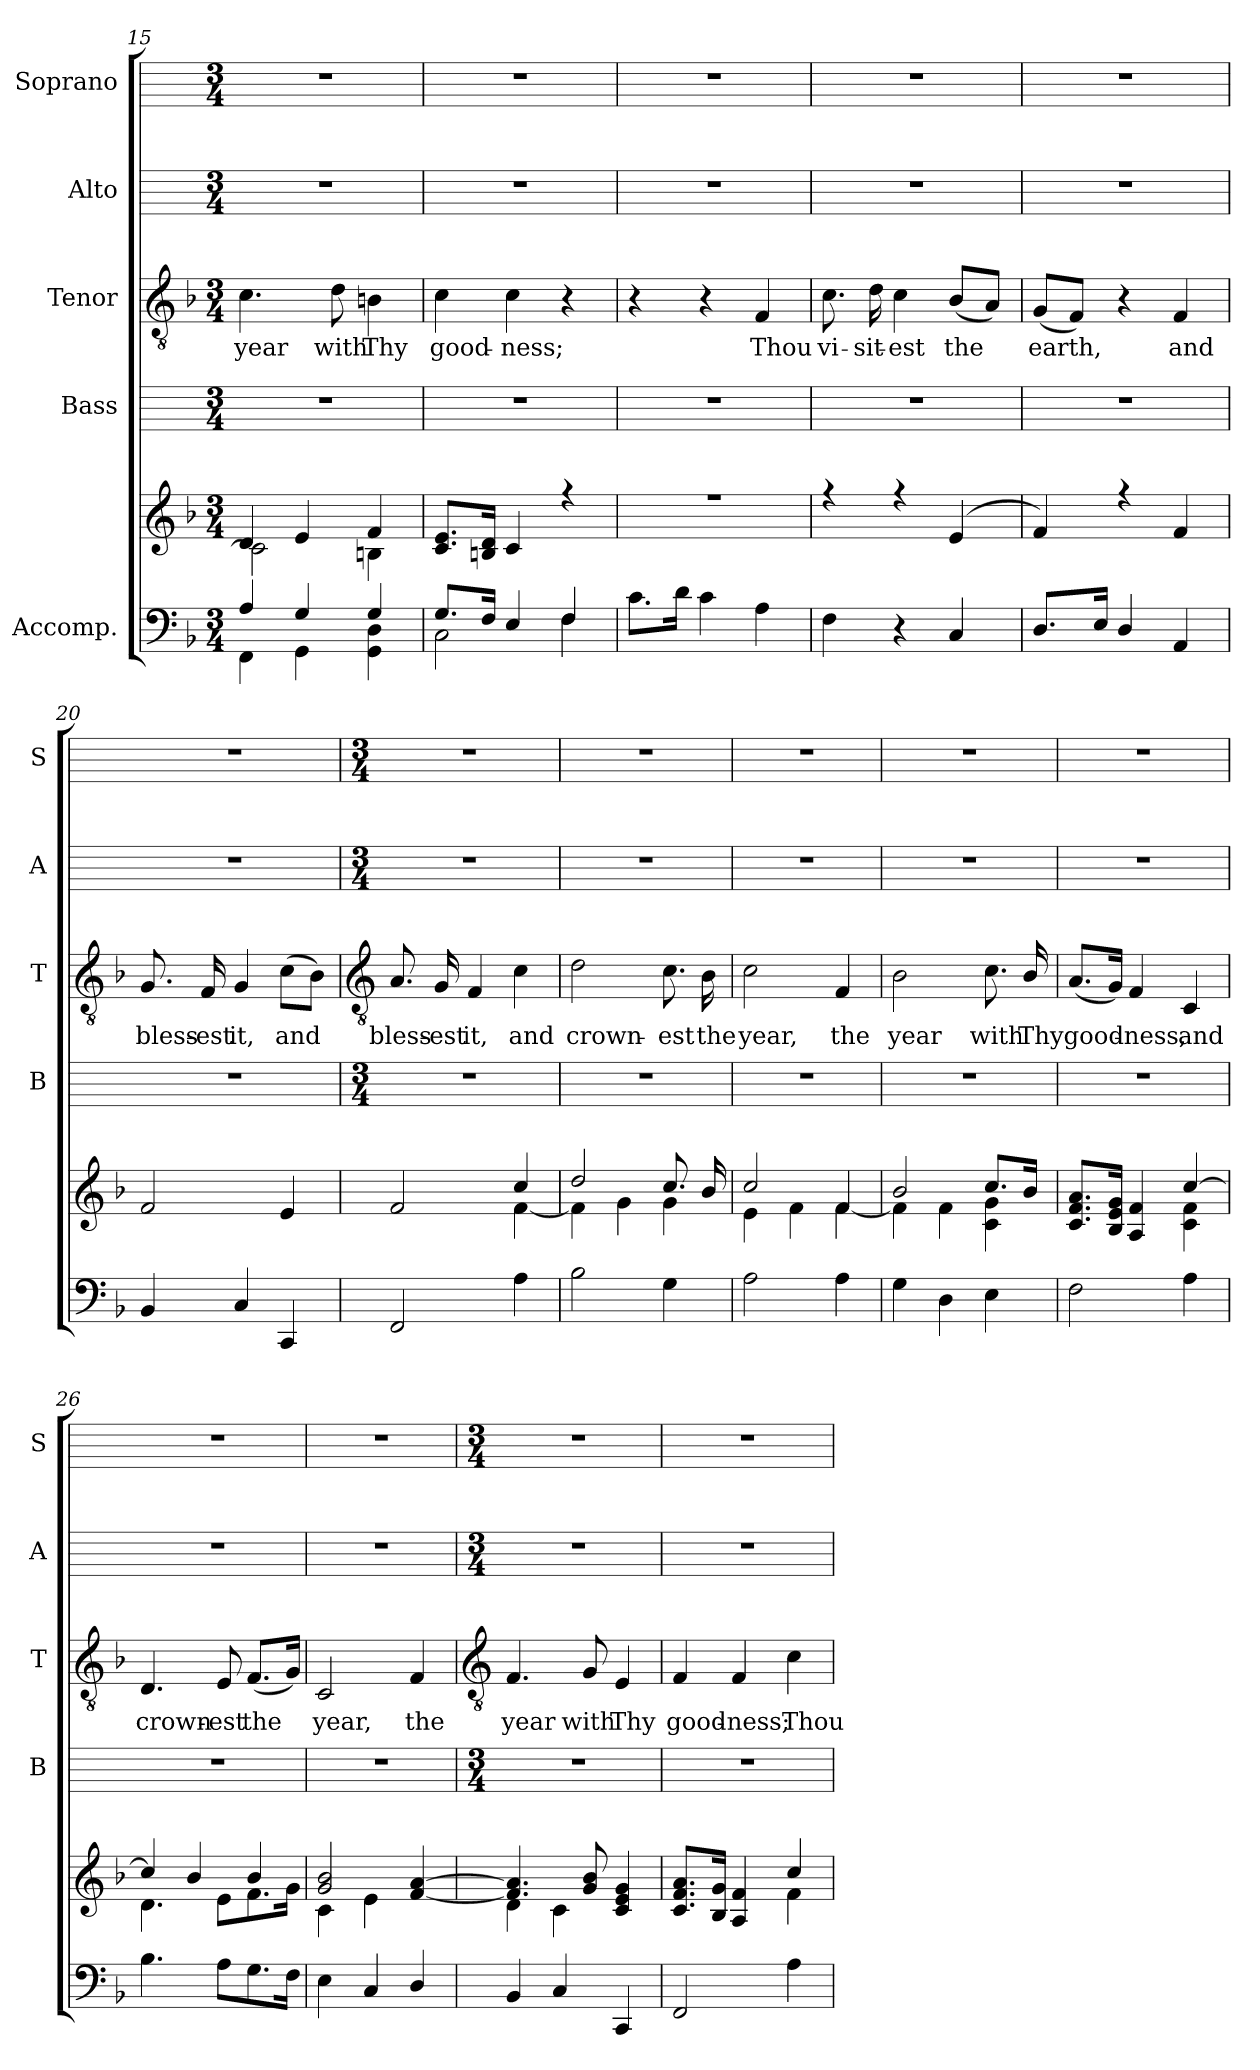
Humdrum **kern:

**kern	**kern	**kern	**kern	**text	**kern	**kern
*part5	*part5	*part4	*part3	*part3	*part2	*part1
*staff6	*staff5	*staff4	*staff3	*staff3	*staff2	*staff1
*I"Accomp.	*	*I"Bass	*I"Tenor	*	*I"Alto	*I"Soprano
*	*	*I'B	*I'T	*	*I'A	*I'S
*clefF4	*clefG2	*	*clefGv2	*	*	*
*k[b-]	*k[b-]	*	*k[b-]	*	*	*
*F:	*F:	*	*F:	*	*	*
*M3/4	*M3/4	*M3/4	*M3/4	*	*M3/4	*M3/4
=15	=15	=15	=15	=15	=15	=15
*^	*^	*	*	*	*	*
!	!	!	!	!	!	!LO:LY:b	!	!
4A/	4FF\	4d/	2c\]	2.r	4.c	year	2.r	2.r
4G/	4GG\	4e/	.	.	.	.	.	.
!	!	!	!	!	!	!LO:LY:b	!	!
.	.	.	.	.	8d	with	.	.
!	!	!	!	!	!	!LO:LY:b	!	!
4G/	4GG\ 4D\	4f/	4Bn\	.	4Bn	Thy	.	.
=16	=16	=16	=16	=16	=16	=16	=16	=16
!	!	!	!LO:N:vis=1	!	!	!LO:LY:b	!	!
8.G/L	2C\	8.c/ 8.e/L	2.ryy	2.r	4c	good-	2.r	2.r
16F/J	.	16Bn/ 16d/J	.	.	.	.	.	.
!	!	!	!	!	!	!LO:LY:b	!	!
4E/	.	4c/	.	.	4c	-ness;	.	.
4F/	4F\	4r	.	.	4r	.	.	.
=17	=17	=17	=17	=17	=17	=17	=17	=17
!LO:N:vis=1	!	!LO:N:vis=1	!LO:N:vis=1	!	!	!	!	!
2.ryy	8.c\L	2.r	2.ryy	2.r	4r	.	2.r	2.r
.	16d\J	.	.	.	.	.	.	.
.	4c\	.	.	.	4r	.	.	.
!	!	!	!	!	!	!LO:LY:b	!	!
.	4A\	.	.	.	4F	Thou	.	.
=18	=18	=18	=18	=18	=18	=18	=18	=18
!	!	!	!LO:N:vis=1	!	!	!LO:LY:b	!	!
2ryy	4F\	4r	2.ryy	2.r	8.c	vi-	2.r	2.r
!	!	!	!	!	!	!LO:LY:b	!	!
.	.	.	.	.	16d	-sit-	.	.
!	!	!	!	!	!	!LO:LY:b	!	!
.	4r	4r	.	.	4c	-est	.	.
!	!	!	!	!	!	!LO:LY:b	!	!
4C/	4ryy	(>4e/	.	.	(<8B-L	the	.	.
.	.	.	.	.	8AJ)	.	.	.
=19	=19	=19	=19	=19	=19	=19	=19	=19
!	!LO:N:vis=1	!	!LO:N:vis=1	!	!	!LO:LY:b	!	!
8.D/L	2.ryy	4f/)	2.ryy	2.r	(<8GL	earth,	2.r	2.r
.	.	.	.	.	8FJ)	.	.	.
16E/J	.	.	.	.	.	.	.	.
4D/	.	4r	.	.	4r	.	.	.
!	!	!	!	!	!	!LO:LY:b	!	!
4AA/	.	4f/	.	.	4F	and	.	.
=20	=20	=20	=20	=20	=20	=20	=20	=20
!	!LO:N:vis=1	!	!LO:N:vis=1	!	!	!LO:LY:b	!	!
4BB-/	2.ryy	2f/	2.ryy	2.r	8.G	bless-	2.r	2.r
!	!	!	!	!	!	!LO:LY:b	!	!
.	.	.	.	.	16F	-est	.	.
!	!	!	!	!	!	!LO:LY:b	!	!
4C/	.	.	.	.	4G	it,	.	.
!	!	!	!	!	!	!LO:LY:b	!	!
4CC/	.	4e/	.	.	(>8cL	and	.	.
.	.	.	.	.	8B-J)	.	.	.
*v	*v	*	*	*	*	*	*	*
!!LO:LB:g=z
=21	=21	=21	=21	=21	=21	=21	=21
*	*	*	*	*clefGv2	*	*	*
*	*	*	*M3/4	*	*	*M3/4	*M3/4
!	!	!	!	!	!LO:LY:b	!	!
2FF	2f/	2ryy	2.r	8.A	bless-	2.r	2.r
!	!	!	!	!	!LO:LY:b	!	!
.	.	.	.	16G	-est	.	.
!	!	!	!	!	!LO:LY:b	!	!
.	.	.	.	4F	it,	.	.
!	!	!	!	!	!LO:LY:b	!	!
4A\	4cc/	[4f\	.	4c	and	.	.
=22	=22	=22	=22	=22	=22	=22	=22
!	!	!	!	!	!LO:LY:b	!	!
2B-	2dd/	4f\]	2.r	2d	crown-	2.r	2.r
.	.	4g\	.	.	.	.	.
!	!	!	!	!	!LO:LY:b	!	!
4G	8.cc/	4g\	.	8.c	-est	.	.
!	!	!	!	!	!LO:LY:b	!	!
.	16b-/	.	.	16B-	the	.	.
=23	=23	=23	=23	=23	=23	=23	=23
!	!	!	!	!	!LO:LY:b	!	!
2A	2cc/	4e\	2.r	2c	year,	2.r	2.r
.	.	4f\	.	.	.	.	.
!	!	!	!	!	!LO:LY:b	!	!
4A	4f/	[4f\	.	4F	the	.	.
=24	=24	=24	=24	=24	=24	=24	=24
!	!	!	!	!	!LO:LY:b	!	!
4G	2b-/	4f\]	2.r	2B-	year	2.r	2.r
4D	.	4f\	.	.	.	.	.
!	!	!	!	!	!LO:LY:b	!	!
4E	8.cc/L	4c\ 4g\	.	8.c	with	.	.
!	!	!	!	!	!LO:LY:b	!	!
.	16b-/J	.	.	16B-/	Thy	.	.
=25	=25	=25	=25	=25	=25	=25	=25
!	!	!	!	!	!LO:LY:b	!	!
2F	8.c/ 8.f/ 8.a/L	2ryy	2.r	(<8.AL	good-	2.r	2.r
.	16B-/ 16e/ 16g/J	.	.	16GJ)	.	.	.
!	!	!	!	!	!LO:LY:b	!	!
.	4A/ 4f/	.	.	4F	ness,	.	.
!	!	!	!	!	!LO:LY:b	!	!
4A	[4cc/	4c\ 4f\	.	4C	and	.	.
=26	=26	=26	=26	=26	=26	=26	=26
!	!	!	!	!	!LO:LY:b	!	!
4.B-	4cc/]	4.d\	2.r	4.D	crown-	2.r	2.r
.	4b-/	.	.	.	.	.	.
!	!	!	!	!	!LO:LY:b	!	!
8AL	.	8e\L	.	8E	-est	.	.
!	!	!	!	!	!LO:LY:b	!	!
8.G	4b-/	8.f\	.	(<8.FL	the	.	.
16FJ	.	16g\J	.	16GJ)	.	.	.
=27	=27	=27	=27	=27	=27	=27	=27
!	!	!	!	!	!LO:LY:b	!	!
4E	2g/ 2b-/	4c\	2.r	2C	year,	2.r	2.r
4C/	.	4e\	.	.	.	.	.
!	!	!	!	!	!LO:LY:b	!	!
4D/	[4f/ [4a/	4ryy	.	4F	the	.	.
!!LO:LB:g=z
=28	=28	=28	=28	=28	=28	=28	=28
*	*	*	*	*clefGv2	*	*	*
*	*	*	*M3/4	*	*	*M3/4	*M3/4
!LO:N:vis=1	!	!	!	!	!LO:LY:b	!	!
*^	*	*	*	*	*	*	*
2.ryy	4BB-/	4.f/] 4.a/]	4d\	2.r	4.F	year	2.r	2.r
.	4C/	.	4c\	.	.	.	.	.
!	!	!	!	!	!	!LO:LY:b	!	!
.	.	8g/ 8b-/	.	.	8G	with	.	.
!	!	!	!	!	!	!LO:LY:b	!	!
.	4CC/	4c/ 4e/ 4g/	4ryy	.	4E	Thy	.	.
=29	=29	=29	=29	=29	=29	=29	=29	=29
!LO:N:vis=1	!	!	!	!	!	!LO:LY:b	!	!
2.ryy	2FF/	8.c/ 8.f/ 8.a/L	4ryy	2.r	4F	good-	2.r	2.r
.	.	16B-/ 16g/J	.	.	.	.	.	.
!	!	!	!	!	!	!LO:LY:b	!	!
.	.	4A/ 4f/	4ryy	.	4F	-ness;	.	.
!	!	!	!	!	!	!LO:LY:b	!	!
.	4A\	4cc/	4f\	.	4c	Thou	.	.
*v	*v	*	*	*	*	*	*	*
*	*v	*v	*	*	*	*	*
=	=	=	=	=	=	=
*-	*-	*-	*-	*-	*-	*-
